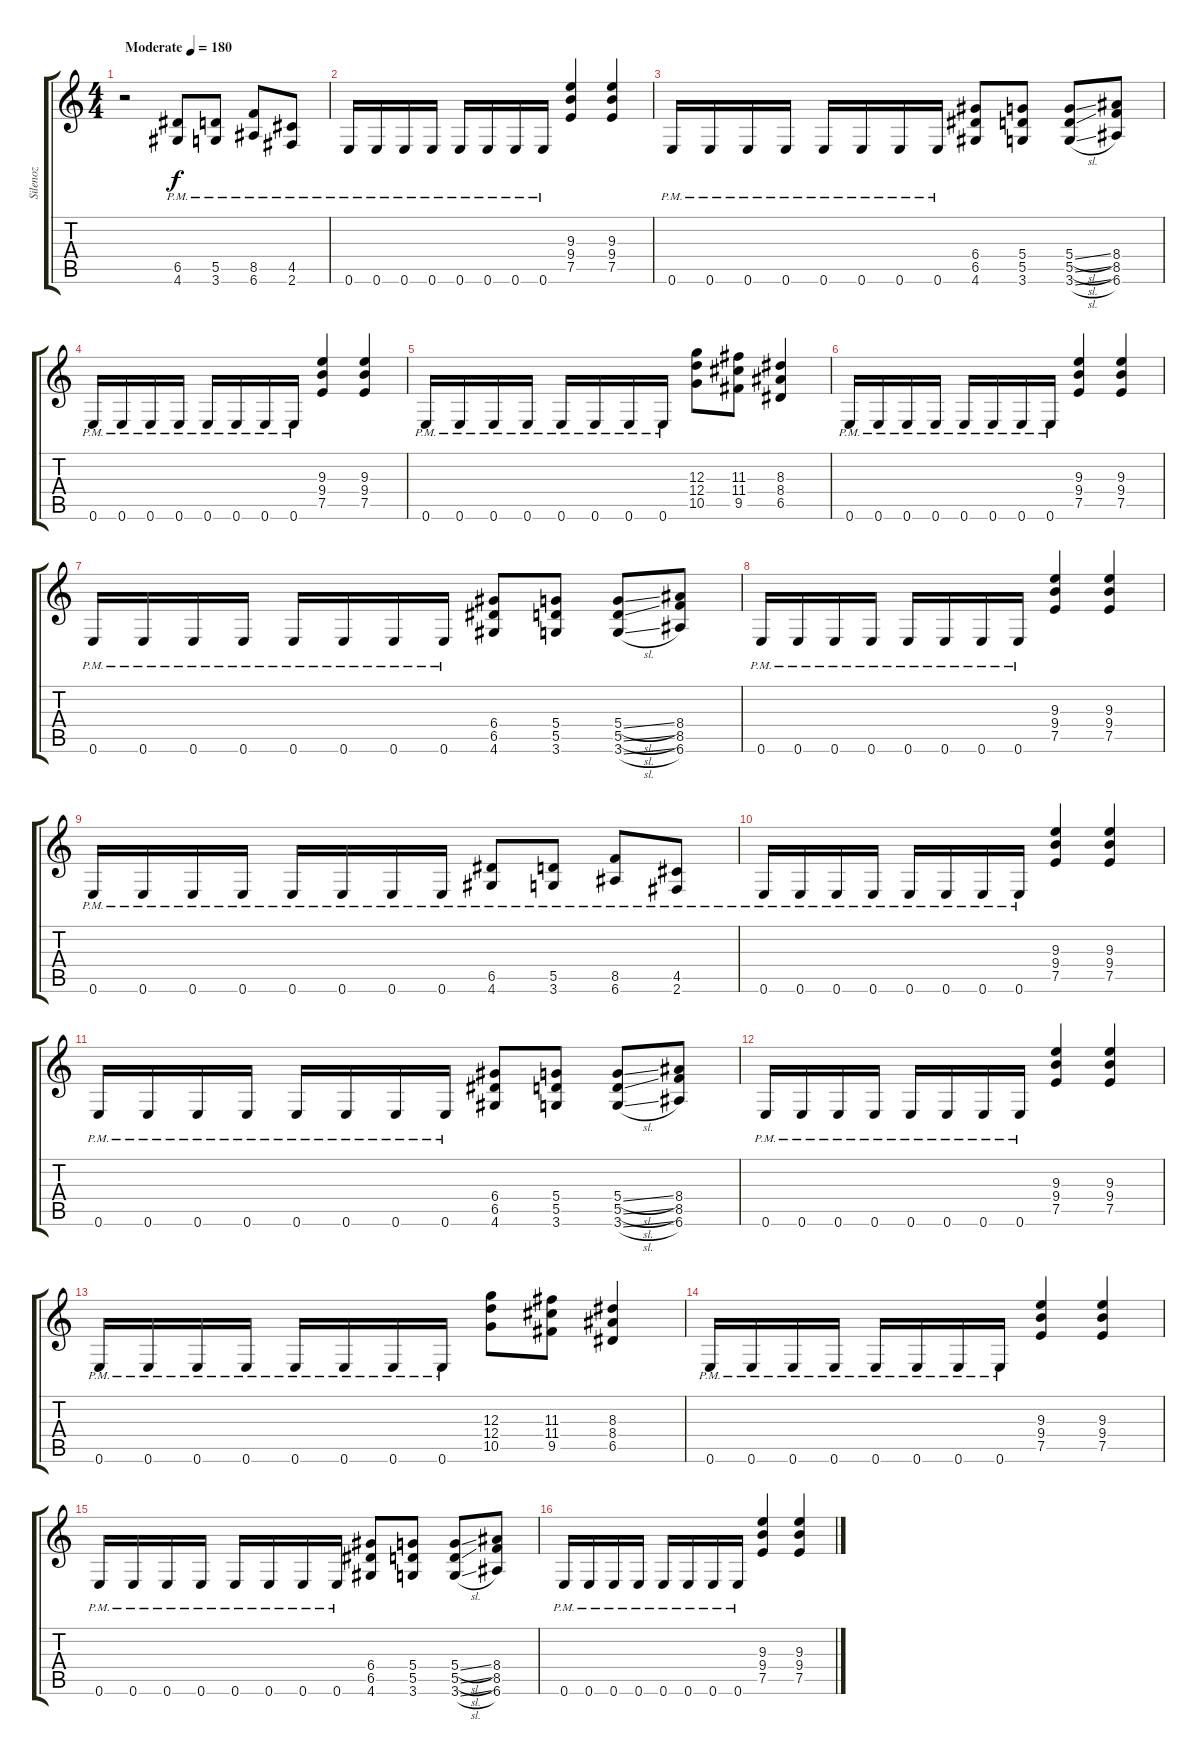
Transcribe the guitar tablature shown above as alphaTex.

\track ("Silenoz" "Silenoz") {instrument distortionguitar}
\staff {score tabs}
\tuning (E4 B3 G3 D3 A2 E2) {hide}
\ts (4 4)
\tempo (180 "Moderate")
\clef g2
\ks c
r.2{dy f instrument distortionguitar} (6.5{pm} 4.6{pm}).8 (5.5{pm} 3.6{pm}).8 (8.5{pm} 6.6{pm}).8 (4.5{pm} 2.6{pm}).8 |
0.6{pm}.16 0.6{pm}.16 0.6{pm}.16 0.6{pm}.16 0.6{pm}.16 0.6{pm}.16 0.6{pm}.16 0.6{pm}.16 (9.3 9.4 7.5).4 (9.3 9.4 7.5).4 |
0.6{pm}.16 0.6{pm}.16 0.6{pm}.16 0.6{pm}.16 0.6{pm}.16 0.6{pm}.16 0.6{pm}.16 0.6{pm}.16 (6.4 6.5 4.6).8 (5.4 5.5 3.6).8 (5.4{sl} 5.5{sl} 3.6{sl}).8 (8.4 8.5 6.6).8 |
0.6{pm}.16 0.6{pm}.16 0.6{pm}.16 0.6{pm}.16 0.6{pm}.16 0.6{pm}.16 0.6{pm}.16 0.6{pm}.16 (9.3 9.4 7.5).4 (9.3 9.4 7.5).4 |
0.6{pm}.16 0.6{pm}.16 0.6{pm}.16 0.6{pm}.16 0.6{pm}.16 0.6{pm}.16 0.6{pm}.16 0.6{pm}.16 (12.3 12.4 10.5).8 (11.3 11.4 9.5).8 (8.3 8.4 6.5).4 |
0.6{pm}.16 0.6{pm}.16 0.6{pm}.16 0.6{pm}.16 0.6{pm}.16 0.6{pm}.16 0.6{pm}.16 0.6{pm}.16 (9.3 9.4 7.5).4 (9.3 9.4 7.5).4 |
0.6{pm}.16 0.6{pm}.16 0.6{pm}.16 0.6{pm}.16 0.6{pm}.16 0.6{pm}.16 0.6{pm}.16 0.6{pm}.16 (6.4 6.5 4.6).8 (5.4 5.5 3.6).8 (5.4{sl} 5.5{sl} 3.6{sl}).8 (8.4 8.5 6.6).8 |
0.6{pm}.16 0.6{pm}.16 0.6{pm}.16 0.6{pm}.16 0.6{pm}.16 0.6{pm}.16 0.6{pm}.16 0.6{pm}.16 (9.3 9.4 7.5).4 (9.3 9.4 7.5).4 |
0.6{pm}.16 0.6{pm}.16 0.6{pm}.16 0.6{pm}.16 0.6{pm}.16 0.6{pm}.16 0.6{pm}.16 0.6{pm}.16 (6.5{pm} 4.6{pm}).8 (5.5{pm} 3.6{pm}).8 (8.5{pm} 6.6{pm}).8 (4.5{pm} 2.6{pm}).8 |
0.6{pm}.16 0.6{pm}.16 0.6{pm}.16 0.6{pm}.16 0.6{pm}.16 0.6{pm}.16 0.6{pm}.16 0.6{pm}.16 (9.3 9.4 7.5).4 (9.3 9.4 7.5).4 |
0.6{pm}.16 0.6{pm}.16 0.6{pm}.16 0.6{pm}.16 0.6{pm}.16 0.6{pm}.16 0.6{pm}.16 0.6{pm}.16 (6.4 6.5 4.6).8 (5.4 5.5 3.6).8 (5.4{sl} 5.5{sl} 3.6{sl}).8 (8.4 8.5 6.6).8 |
0.6{pm}.16 0.6{pm}.16 0.6{pm}.16 0.6{pm}.16 0.6{pm}.16 0.6{pm}.16 0.6{pm}.16 0.6{pm}.16 (9.3 9.4 7.5).4 (9.3 9.4 7.5).4 |
0.6{pm}.16 0.6{pm}.16 0.6{pm}.16 0.6{pm}.16 0.6{pm}.16 0.6{pm}.16 0.6{pm}.16 0.6{pm}.16 (12.3 12.4 10.5).8 (11.3 11.4 9.5).8 (8.3 8.4 6.5).4 |
0.6{pm}.16 0.6{pm}.16 0.6{pm}.16 0.6{pm}.16 0.6{pm}.16 0.6{pm}.16 0.6{pm}.16 0.6{pm}.16 (9.3 9.4 7.5).4 (9.3 9.4 7.5).4 |
0.6{pm}.16 0.6{pm}.16 0.6{pm}.16 0.6{pm}.16 0.6{pm}.16 0.6{pm}.16 0.6{pm}.16 0.6{pm}.16 (6.4 6.5 4.6).8 (5.4 5.5 3.6).8 (5.4{sl} 5.5{sl} 3.6{sl}).8 (8.4 8.5 6.6).8 |
0.6{pm}.16 0.6{pm}.16 0.6{pm}.16 0.6{pm}.16 0.6{pm}.16 0.6{pm}.16 0.6{pm}.16 0.6{pm}.16 (9.3 9.4 7.5).4 (9.3 9.4 7.5).4
